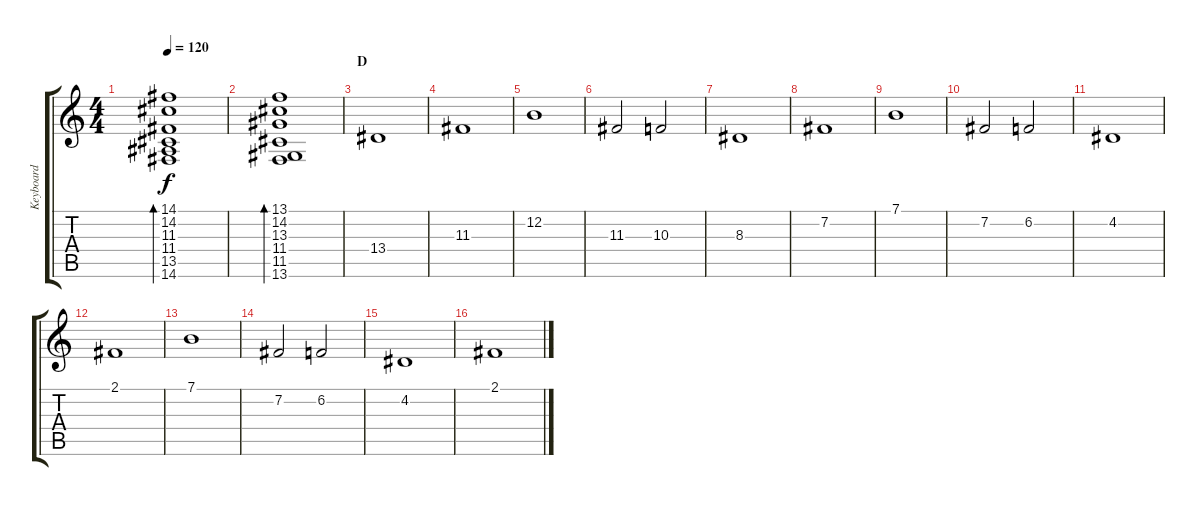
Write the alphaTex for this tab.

\track ("Keyboard" "Keyboard") {instrument stringensemble2}
\staff {score tabs}
\tuning (E4 B3 G3 D3 A2 E2) {hide}
\ts (4 4)
\tempo 120
\clef g2
\ks c
(14.1 14.2 11.3 11.4 13.5 14.6).1{bd 120 dy f} |
(13.1 14.2 13.3 11.4 11.5 13.6).1{bd 120} |
\section ("" "D")
13.4.1 |
11.3.1 |
12.2.1 |
11.3.2 10.3.2 |
8.3.1 |
7.2.1 |
7.1.1 |
7.2.2 6.2.2 |
4.2.1 |
2.1.1 |
7.1.1 |
7.2.2 6.2.2 |
4.2.1 |
2.1.1
